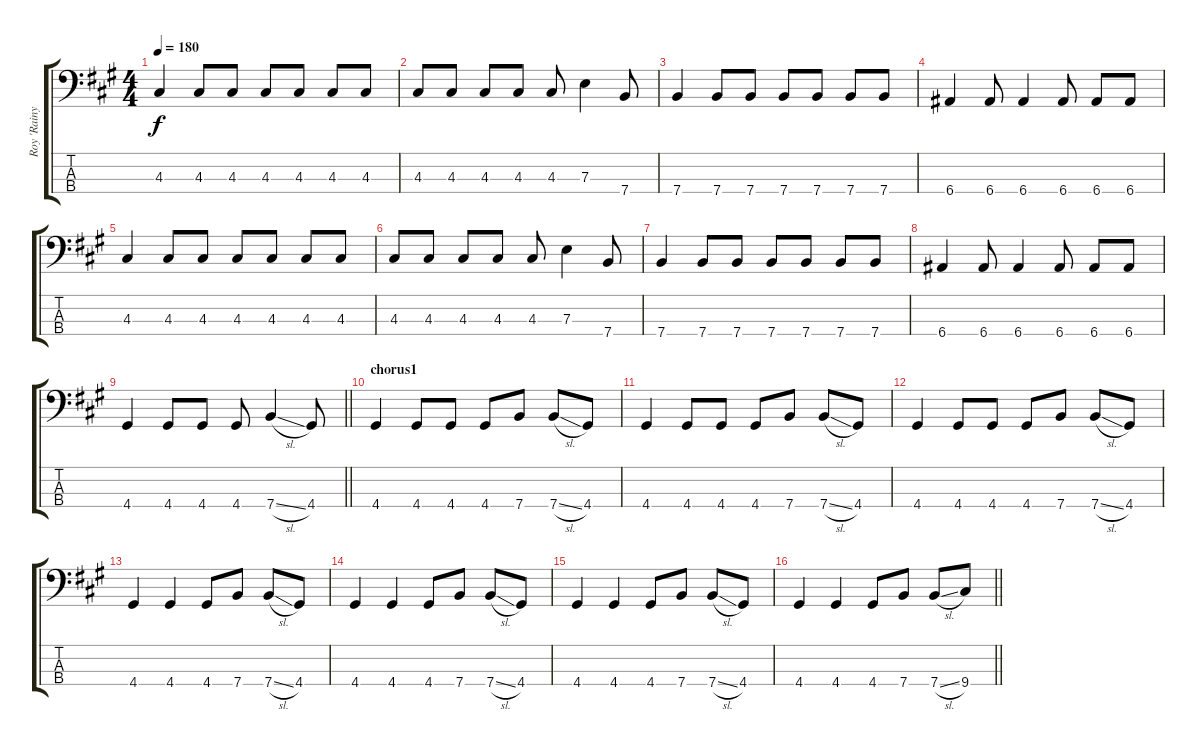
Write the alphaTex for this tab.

\track ("Roy 'Rainy' Wainwright" "Roy 'Rainy") {instrument electricbassfinger}
\staff {score tabs}
\tuning (G2 D2 A1 E1) {hide}
\ts (4 4)
\tempo 180
\clef f4
\ks a
4.3.4{dy f} 4.3.8 4.3.8 4.3.8 4.3.8 4.3.8 4.3.8 |
4.3.8 4.3.8 4.3.8 4.3.8 4.3.8 7.3.4 7.4.8 |
7.4.4 7.4.8 7.4.8 7.4.8 7.4.8 7.4.8 7.4.8 |
6.4.4 6.4.8 6.4.4 6.4.8 6.4.8 6.4.8 |
4.3.4 4.3.8 4.3.8 4.3.8 4.3.8 4.3.8 4.3.8 |
4.3.8 4.3.8 4.3.8 4.3.8 4.3.8 7.3.4 7.4.8 |
7.4.4 7.4.8 7.4.8 7.4.8 7.4.8 7.4.8 7.4.8 |
6.4.4 6.4.8 6.4.4 6.4.8 6.4.8 6.4.8 |
\barLineRight lightlight
4.4.4 4.4.8 4.4.8 4.4.8 7.4{sl}.4 4.4.8 |
\section ("" "chorus1")
4.4.4 4.4.8 4.4.8 4.4.8 7.4.8 7.4{sl}.8 4.4.8 |
4.4.4 4.4.8 4.4.8 4.4.8 7.4.8 7.4{sl}.8 4.4.8 |
4.4.4 4.4.8 4.4.8 4.4.8 7.4.8 7.4{sl}.8 4.4.8 |
4.4.4 4.4.4 4.4.8 7.4.8 7.4{sl}.8 4.4.8 |
4.4.4 4.4.4 4.4.8 7.4.8 7.4{sl}.8 4.4.8 |
4.4.4 4.4.4 4.4.8 7.4.8 7.4{sl}.8 4.4.8 |
\barLineRight lightlight
4.4.4 4.4.4 4.4.8 7.4.8 7.4{sl}.8 9.4.8
